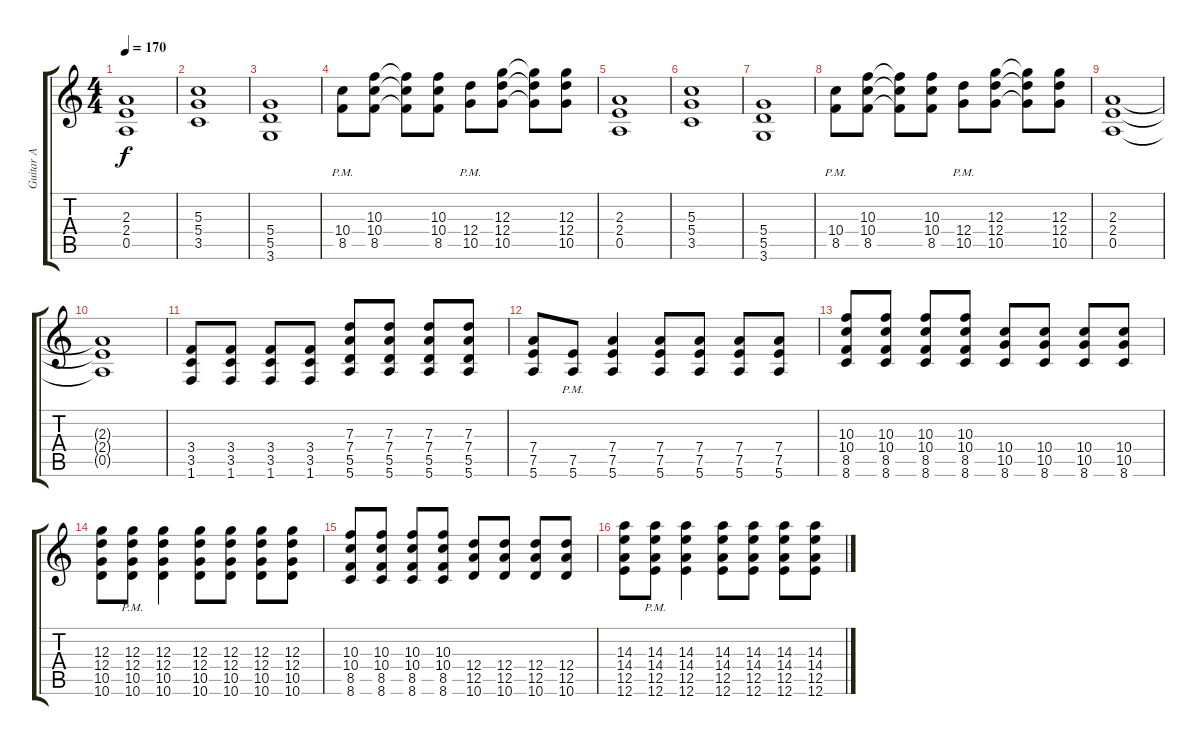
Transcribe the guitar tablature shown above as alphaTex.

\track ("Guitar A" "Guitar A") {instrument overdrivenguitar}
\staff {score tabs}
\tuning (E4 B3 G3 D3 A2 E2) {hide}
\ts (4 4)
\tempo 170
\clef g2
\ks c
(2.3 2.4 0.5).1{dy f} |
(5.3 5.4 3.5).1 |
(5.4 5.5 3.6).1 |
(10.4{pm} 8.5{pm}).8 (10.3 10.4 8.5).8 (10.3{t} 10.4{t} 8.5{t}).8 (10.3 10.4 8.5).8 (12.4{pm} 10.5{pm}).8 (12.3 12.4 10.5).8 (12.3{t} 12.4{t} 10.5{t}).8 (12.3 12.4 10.5).8 |
(2.3 2.4 0.5).1 |
(5.3 5.4 3.5).1 |
(5.4 5.5 3.6).1 |
(10.4{pm} 8.5{pm}).8 (10.3 10.4 8.5).8 (10.3{t} 10.4{t} 8.5{t}).8 (10.3 10.4 8.5).8 (12.4{pm} 10.5{pm}).8 (12.3 12.4 10.5).8 (12.3{t} 12.4{t} 10.5{t}).8 (12.3 12.4 10.5).8 |
(2.3 2.4 0.5).1 |
(2.3{t} 2.4{t} 0.5{t}).1 |
(3.4 3.5 1.6).8 (3.4 3.5 1.6).8 (3.4 3.5 1.6).8 (3.4 3.5 1.6).8 (7.3 7.4 5.5 5.6).8 (7.3 7.4 5.5 5.6).8 (7.3 7.4 5.5 5.6).8 (7.3 7.4 5.5 5.6).8 |
(7.4 7.5 5.6).8 (7.5{pm} 5.6{pm}).8 (7.4 7.5 5.6).4 (7.4 7.5 5.6).8 (7.4 7.5 5.6).8 (7.4 7.5 5.6).8 (7.4 7.5 5.6).8 |
(10.3 10.4 8.5 8.6).8 (10.3 10.4 8.5 8.6).8 (10.3 10.4 8.5 8.6).8 (10.3 10.4 8.5 8.6).8 (10.4 10.5 8.6).8 (10.4 10.5 8.6).8 (10.4 10.5 8.6).8 (10.4 10.5 8.6).8 |
(12.3 12.4 10.5 10.6).8 (12.3{pm} 12.4{pm} 10.5{pm} 10.6{pm}).8 (12.3 12.4 10.5 10.6).4 (12.3 12.4 10.5 10.6).8 (12.3 12.4 10.5 10.6).8 (12.3 12.4 10.5 10.6).8 (12.3 12.4 10.5 10.6).8 |
(10.3 10.4 8.5 8.6).8 (10.3 10.4 8.5 8.6).8 (10.3 10.4 8.5 8.6).8 (10.3 10.4 8.5 8.6).8 (12.4 12.5 10.6).8 (12.4 12.5 10.6).8 (12.4 12.5 10.6).8 (12.4 12.5 10.6).8 |
(14.3 14.4 12.5 12.6).8 (14.3{pm} 14.4{pm} 12.5{pm} 12.6{pm}).8 (14.3 14.4 12.5 12.6).4 (14.3 14.4 12.5 12.6).8 (14.3 14.4 12.5 12.6).8 (14.3 14.4 12.5 12.6).8 (14.3 14.4 12.5 12.6).8
